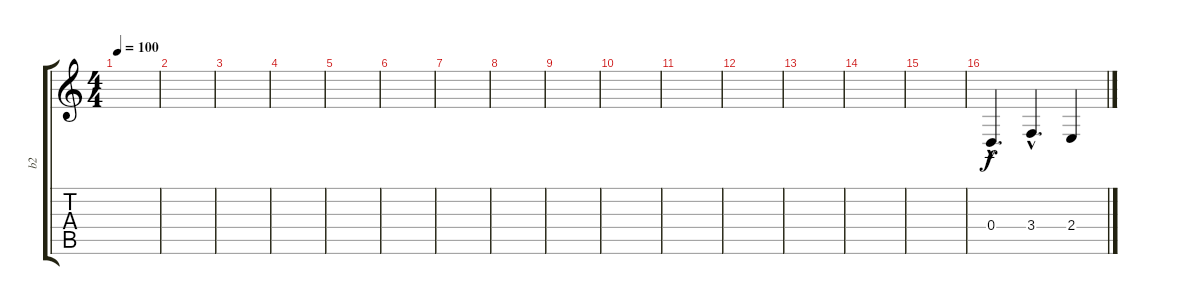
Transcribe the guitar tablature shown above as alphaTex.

\track ("b2" "b2") {instrument reversecymbal}
\staff {score tabs}
\tuning (E4 B3 G3 D3 A2 E2) {hide}
\ts (4 4)
\tempo 100
\clef g2
\ks c
|
|
|
|
|
|
|
|
|
|
|
|
|
|
|
0.4{hac}.4{d} 3.4{hac}.4{d} 2.4.4
